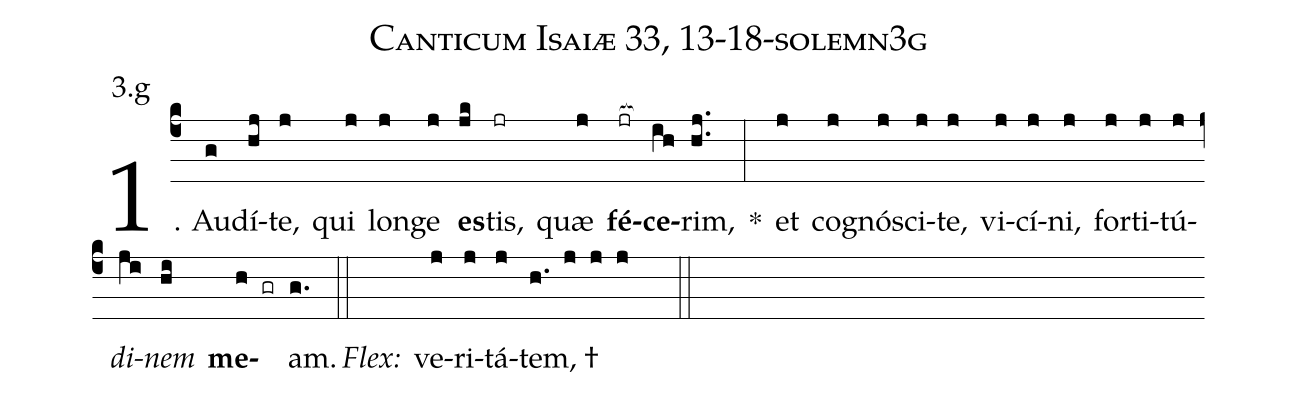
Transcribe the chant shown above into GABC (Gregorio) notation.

name: Canticum Isaiæ 33, 13-18-solemn3g;
annotation: 3.g;
%%
(c4)1. Au(g)dí(hj)te,(j) qui(j) lon(j)ge(j) <b>es</b>(jk)tis,(jr) quæ(j) <b>fé</b>(jr[ocb:1{])<b>ce</b>(ih[ocb:0}])rim,(hj..) *(:) et(j) co(j)gnó(j)sci(j)te,(j) vi(j)cí(j)ni,(j) for(j)ti(j)tú(j)<i>di</i>(ji)<i>nem</i>(hi) <b>me</b>(h gr)am.(g.) (::)
<i>Flex:</i>()  ve(j)ri(j)tá(j)tem, †(h. j j j  ::)
